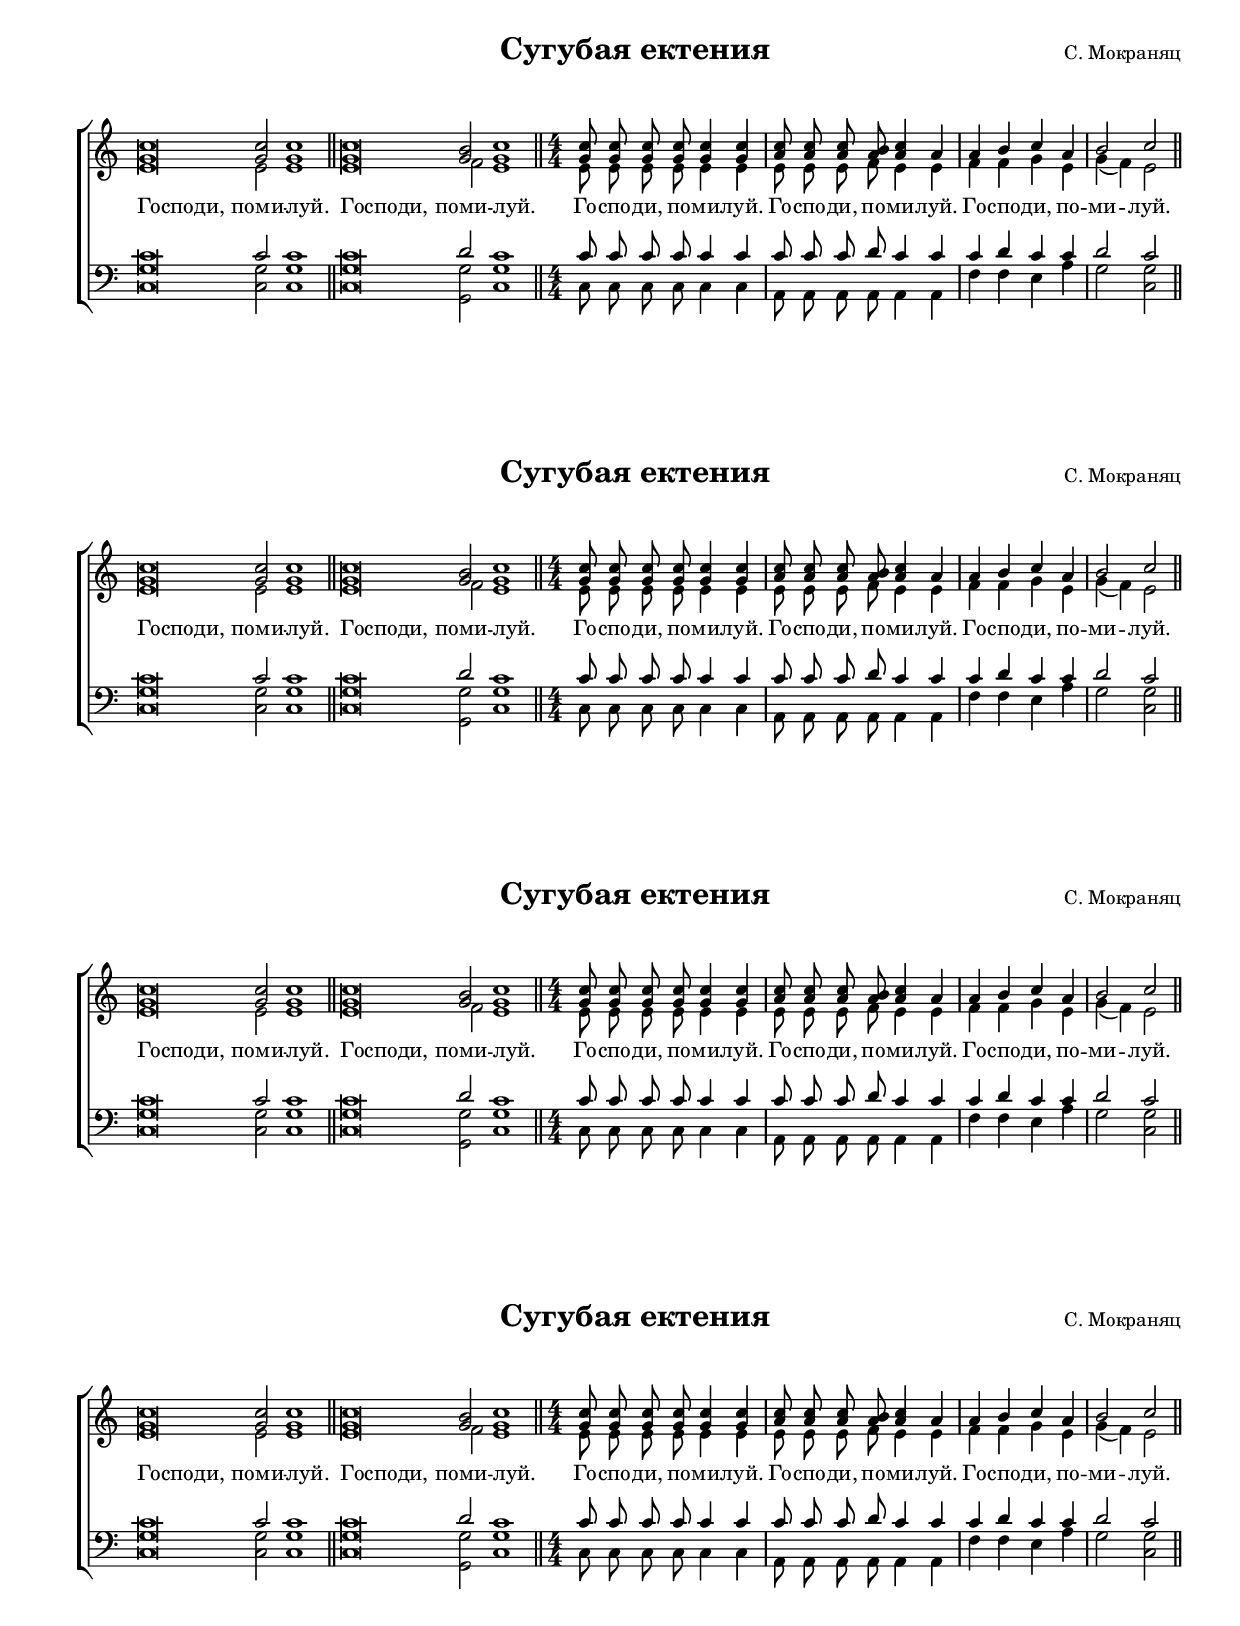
\version "2.18.2"

% закомментируйте строку ниже, чтобы получался pdf с навигацией
#(ly:set-option 'point-and-click #f)
#(ly:set-option 'midi-extension "mid")
#(set-default-paper-size "a4")
#(set-global-staff-size 16.6)

co = \cadenzaOn
cof = \cadenzaOff
\header {
  %title = "Сугубая ектения"
  %composer = "С. Мокраняц"
  % Удалить строку версии LilyPond 
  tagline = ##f
}

global = {
  \key c \major
  \time 1/1
  \once \omit Staff.TimeSignature
  \numericTimeSignature
}

sopvoice = \relative c'' {
  \global
  \dynamicUp
  \autoBeamOff
  \co <g c>\breve q2 q1\bar "||"
  q\breve <g b>2 <g c>1 \bar "||" \cof
  \time 4/4
  <g c>8 q q q q4 q
  <a c>8 q q <a b> <a c>4 a
  a b c a |
  b2 c
   \bar "||"
}


altvoice = \relative c' {
  \global
  \dynamicUp
  \autoBeamOff
  e\breve e2 e1 
  e\breve f2 e1
  e8 e e e e4 e
  e8 e e f e4 e
  f f g e 
  g( f) e2
}


tenorvoice = \relative c' {
  \global
  \dynamicUp
  \autoBeamOff
  c\breve c2 c1
  c\breve d2 c1
  c8 c c c c4 c
  c8 c c d c4 c
  c d c c |
  d2 c
}


bassvoice = \relative c {
  \global
  \dynamicUp
  \autoBeamOff
  <c g'>\breve q2 q1
  q\breve <g g'>2 <c g'>1
  c8 c c c c4 c
  a8 a a a a4 a
  f' f e a |
  g2 <g c,>
}

lyricscore = \lyricmode {
  \override LyricText.self-alignment-X = #LEFT
  Господи,_по -- ми -- луй.
  Господи,_по -- ми -- луй.
  \override LyricText.self-alignment-X = #CENTER
  Го -- спо -- ди, по -- ми -- луй.
  Го -- спо -- ди, по -- ми -- луй.
  Го -- спо -- ди, по -- ми -- луй.
}

  \paper {
  top-margin = 15
  left-margin = 15
  right-margin = 10
  bottom-margin = 15
  indent = 0
  ragged-last =  ##f
  ragged-last-bottom = ##f
}


\bookpart {
  \markup { \fill-line {
    \null
    \fontsize #4 \bold \center-align "Сугубая ектения"
    "С. Мокраняц"
  }}
  
\score {

  %  \transpose c bes {
    \new ChoirStaff <<
      \new Staff = "upstaff" \with {
        midiInstrument = "voice oohs"
      } <<
        \new Voice = "soprano" { \voiceOne \sopvoice }
        \new Voice  = "alto" { \voiceTwo \altvoice }
      >> 
      \new Lyrics = "sopranos"
  
      \new Staff = "downstaff" \with {
        midiInstrument = "voice oohs"
      } <<
        \new Voice = "tenor" { \voiceOne \clef bass \tenorvoice }
        \new Voice = "bass" { \voiceTwo \bassvoice }
      >>
      \context Lyrics = "sopranos" {
        \lyricsto "soprano" {
          \lyricscore
        }
      }
    >>
    %  }  % transposeµ
  \layout { 
    \context {
      \Score
    }
    \context {
      \Staff
    }
  %Metronome_mark_engraver
  }
  \midi {
    \tempo 4=90
  }
}
\markup { \fill-line {
    \null
    \fontsize #4 \bold \center-align "Сугубая ектения"
    "С. Мокраняц"
  }}
\score {

  %  \transpose c bes {
    \new ChoirStaff <<
      \new Staff = "upstaff" \with {
        midiInstrument = "voice oohs"
      } <<
        \new Voice = "soprano" { \voiceOne \sopvoice }
        \new Voice  = "alto" { \voiceTwo \altvoice }
      >> 
      \new Lyrics = "sopranos"
  
      \new Staff = "downstaff" \with {
        midiInstrument = "voice oohs"
      } <<
        \new Voice = "tenor" { \voiceOne \clef bass \tenorvoice }
        \new Voice = "bass" { \voiceTwo \bassvoice }
      >>
      \context Lyrics = "sopranos" {
        \lyricsto "soprano" {
          \lyricscore
        }
      }
    >>
    %  }  % transposeµ
  \layout { 
    \context {
      \Score
    }
    \context {
      \Staff
    }
  %Metronome_mark_engraver
  }
}

\markup { \fill-line {
    \null
    \fontsize #4 \bold \center-align "Сугубая ектения"
    "С. Мокраняц"
  }}
\score {

  %  \transpose c bes {
    \new ChoirStaff <<
      \new Staff = "upstaff" \with {
        midiInstrument = "voice oohs"
      } <<
        \new Voice = "soprano" { \voiceOne \sopvoice }
        \new Voice  = "alto" { \voiceTwo \altvoice }
      >> 
      \new Lyrics = "sopranos"
  
      \new Staff = "downstaff" \with {
        midiInstrument = "voice oohs"
      } <<
        \new Voice = "tenor" { \voiceOne \clef bass \tenorvoice }
        \new Voice = "bass" { \voiceTwo \bassvoice }
      >>
      \context Lyrics = "sopranos" {
        \lyricsto "soprano" {
          \lyricscore
        }
      }
    >>
    %  }  % transposeµ
  \layout { 
    \context {
      \Score
    }
    \context {
      \Staff
    }
  %Metronome_mark_engraver
}
}
\markup { \fill-line {
    \null
    \fontsize #4 \bold \center-align "Сугубая ектения"
    "С. Мокраняц"
  }}
\score {

  %  \transpose c bes {
    \new ChoirStaff <<
      \new Staff = "upstaff" \with {
        midiInstrument = "voice oohs"
      } <<
        \new Voice = "soprano" { \voiceOne \sopvoice }
        \new Voice  = "alto" { \voiceTwo \altvoice }
      >> 
      \new Lyrics = "sopranos"
  
      \new Staff = "downstaff" \with {
        midiInstrument = "voice oohs"
      } <<
        \new Voice = "tenor" { \voiceOne \clef bass \tenorvoice }
        \new Voice = "bass" { \voiceTwo \bassvoice }
      >>
      \context Lyrics = "sopranos" {
        \lyricsto "soprano" {
          \lyricscore
        }
      }
    >>
    %  }  % transposeµ
  \layout { 
    \context {
      \Score
    }
    \context {
      \Staff
    }
  %Metronome_mark_engraver
  }
}

  
}



